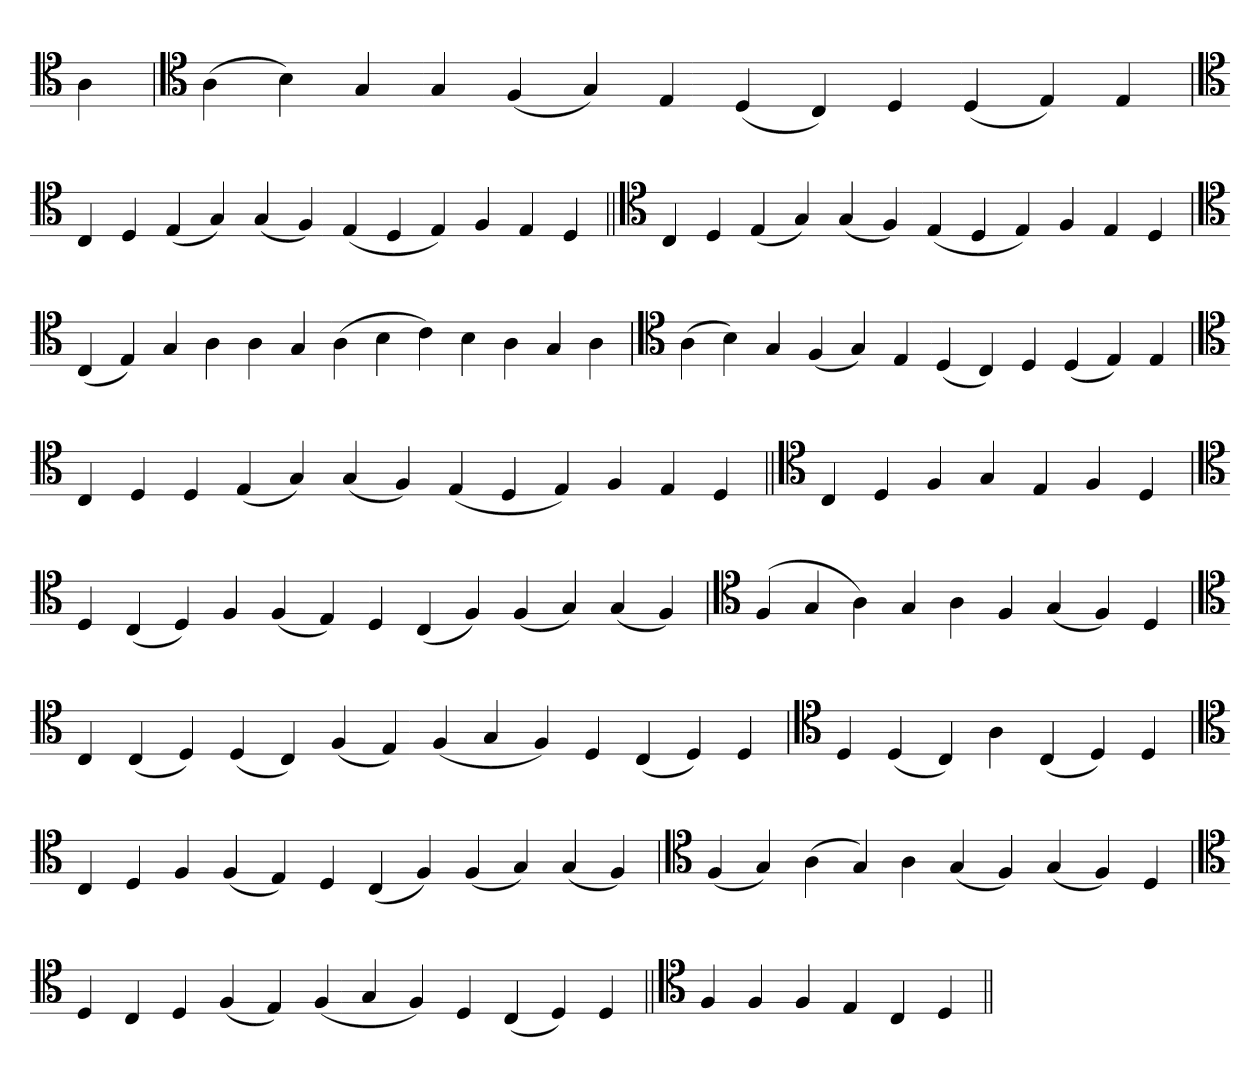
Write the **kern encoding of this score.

**kern
*part1
*staff1
*clefC4
=
4A
=
*clefC4
(4A
4B)
4G
4G
(4F
4G)
4E
(4D
4C)
4D
(4D
4E)
4E
='
*clefC4
4C
4D
(4E
4G)
(4G
4F)
(4E
4D
4E)
4F
4E
4D
=||
*clefC4
4C
4D
(4E
4G)
(4G
4F)
(4E
4D
4E)
4F
4E
4D
='
*clefC4
(4C
4E)
4G
4A
4A
4G
(4A
4B
4c)
4B
4A
4G
4A
=
*clefC4
(4A
4B)
4G
(4F
4G)
4E
(4D
4C)
4D
(4D
4E)
4E
='
*clefC4
4C
4D
4D
(4E
4G)
(4G
4F)
(4E
4D
4E)
4F
4E
4D
=||
*clefC4
4C
4D
4F
4G
4E
4F
4D
=`
*clefC4
4D
(4C
4D)
4F
(4F
4E)
4D
(4C
4F)
(4F
4G)
(4G
4F)
='
*clefC4
(4F
4G
4A)
4G
4A
4F
(4G
4F)
4D
=`
*clefC4
4C
(4C
4D)
(4D
4C)
(4F
4E)
(4F
4G
4F)
4D
(4C
4D)
4D
=
*clefC4
4D
(4D
4C)
4A
(4C
4D)
4D
=`
*clefC4
4C
4D
4F
(4F
4E)
4D
(4C
4F)
(4F
4G)
(4G
4F)
='
*clefC4
(4F
4G)
(4A
4G)
4A
(4G
4F)
(4G
4F)
4D
=`
*clefC4
4D
4C
4D
(4F
4E)
(4F
4G
4F)
4D
(4C
4D)
4D
=||
*clefC4
4F
4F
4F
4E
4C
4D
=||
*-
